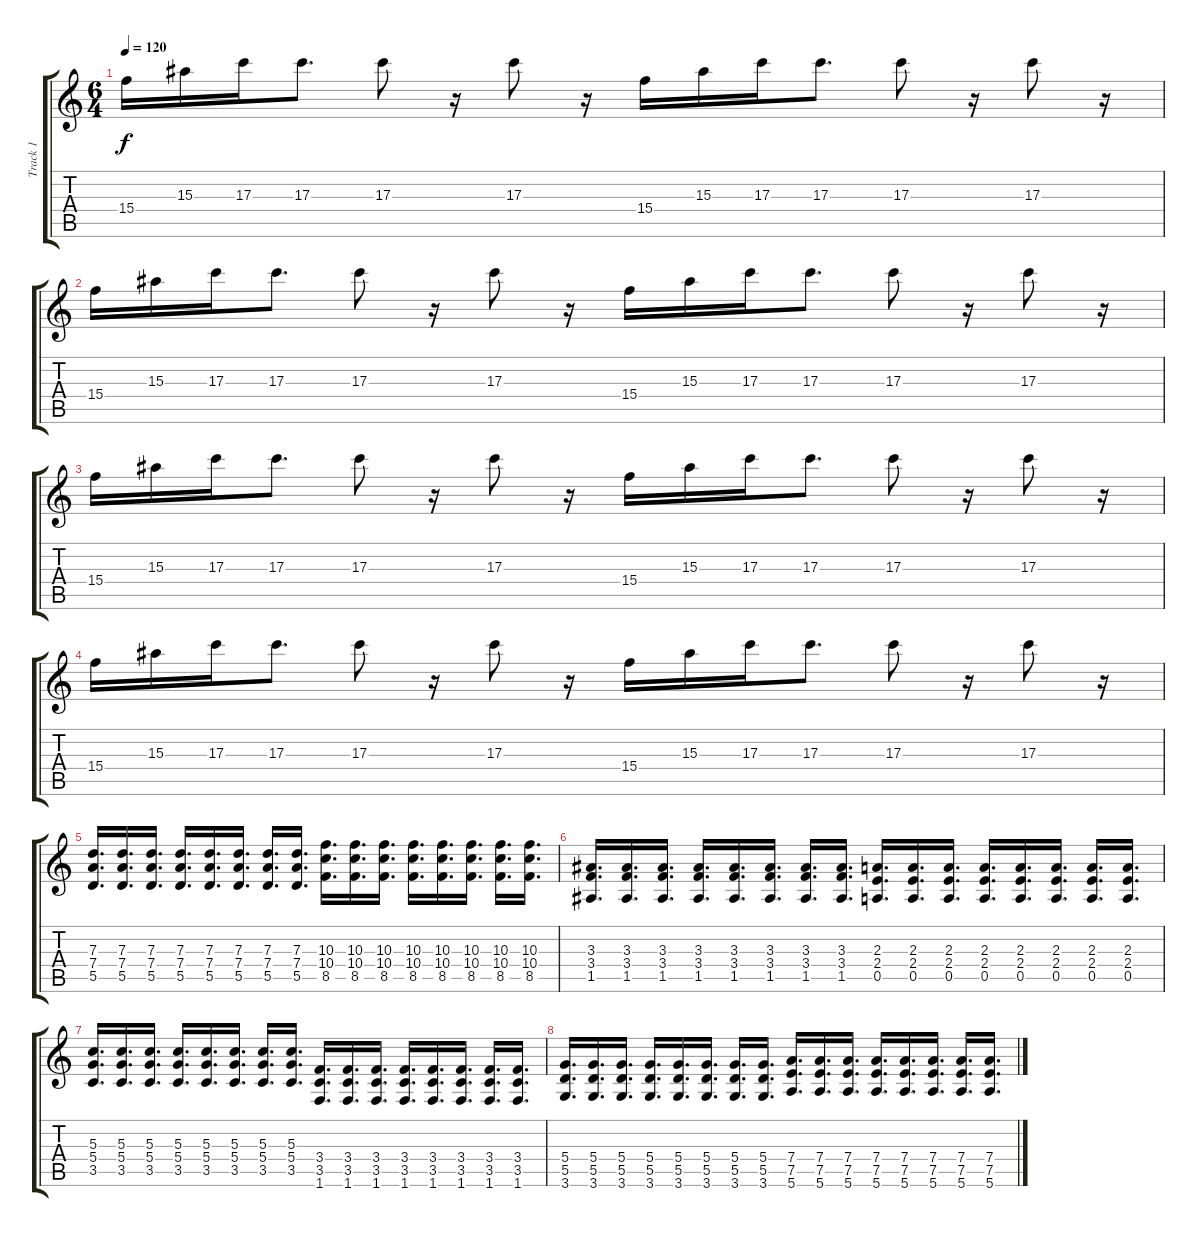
\track ("Track 1" "Track 1") {instrument overdrivenguitar}
\staff {score tabs}
\tuning (E4 B3 G3 D3 A2 E2) {hide}
\ts (6 4)
\tempo 120
\clef g2
\ks c
15.4.16{dy f} 15.3.16 17.3.16 17.3.8{d} 17.3.8 r.16 17.3.8 r.16 15.4.16 15.3.16 17.3.16 17.3.8{d} 17.3.8 r.16 17.3.8 r.16 |
15.4.16 15.3.16 17.3.16 17.3.8{d} 17.3.8 r.16 17.3.8 r.16 15.4.16 15.3.16 17.3.16 17.3.8{d} 17.3.8 r.16 17.3.8 r.16 |
15.4.16 15.3.16 17.3.16 17.3.8{d} 17.3.8 r.16 17.3.8 r.16 15.4.16 15.3.16 17.3.16 17.3.8{d} 17.3.8 r.16 17.3.8 r.16 |
15.4.16 15.3.16 17.3.16 17.3.8{d} 17.3.8 r.16 17.3.8 r.16 15.4.16 15.3.16 17.3.16 17.3.8{d} 17.3.8 r.16 17.3.8 r.16 |
(7.3 7.4 5.5).16{d} (7.3 7.4 5.5).16{d} (7.3 7.4 5.5).16{d} (7.3 7.4 5.5).16{d} (7.3 7.4 5.5).16{d} (7.3 7.4 5.5).16{d} (7.3 7.4 5.5).16{d} (7.3 7.4 5.5).16{d} (10.3 10.4 8.5).16{d} (10.3 10.4 8.5).16{d} (10.3 10.4 8.5).16{d} (10.3 10.4 8.5).16{d} (10.3 10.4 8.5).16{d} (10.3 10.4 8.5).16{d} (10.3 10.4 8.5).16{d} (10.3 10.4 8.5).16{d} |
(3.3 3.4 1.5).16{d} (3.3 3.4 1.5).16{d} (3.3 3.4 1.5).16{d} (3.3 3.4 1.5).16{d} (3.3 3.4 1.5).16{d} (3.3 3.4 1.5).16{d} (3.3 3.4 1.5).16{d} (3.3 3.4 1.5).16{d} (2.3 2.4 0.5).16{d} (2.3 2.4 0.5).16{d} (2.3 2.4 0.5).16{d} (2.3 2.4 0.5).16{d} (2.3 2.4 0.5).16{d} (2.3 2.4 0.5).16{d} (2.3 2.4 0.5).16{d} (2.3 2.4 0.5).16{d} |
(5.3 5.4 3.5).16{d} (5.3 5.4 3.5).16{d} (5.3 5.4 3.5).16{d} (5.3 5.4 3.5).16{d} (5.3 5.4 3.5).16{d} (5.3 5.4 3.5).16{d} (5.3 5.4 3.5).16{d} (5.3 5.4 3.5).16{d} (3.4 3.5 1.6).16{d} (3.4 3.5 1.6).16{d} (3.4 3.5 1.6).16{d} (3.4 3.5 1.6).16{d} (3.4 3.5 1.6).16{d} (3.4 3.5 1.6).16{d} (3.4 3.5 1.6).16{d} (3.4 3.5 1.6).16{d} |
(5.4 5.5 3.6).16{d} (5.4 5.5 3.6).16{d} (5.4 5.5 3.6).16{d} (5.4 5.5 3.6).16{d} (5.4 5.5 3.6).16{d} (5.4 5.5 3.6).16{d} (5.4 5.5 3.6).16{d} (5.4 5.5 3.6).16{d} (7.4 7.5 5.6).16{d} (7.4 7.5 5.6).16{d} (7.4 7.5 5.6).16{d} (7.4 7.5 5.6).16{d} (7.4 7.5 5.6).16{d} (7.4 7.5 5.6).16{d} (7.4 7.5 5.6).16{d} (7.4 7.5 5.6).16{d}
